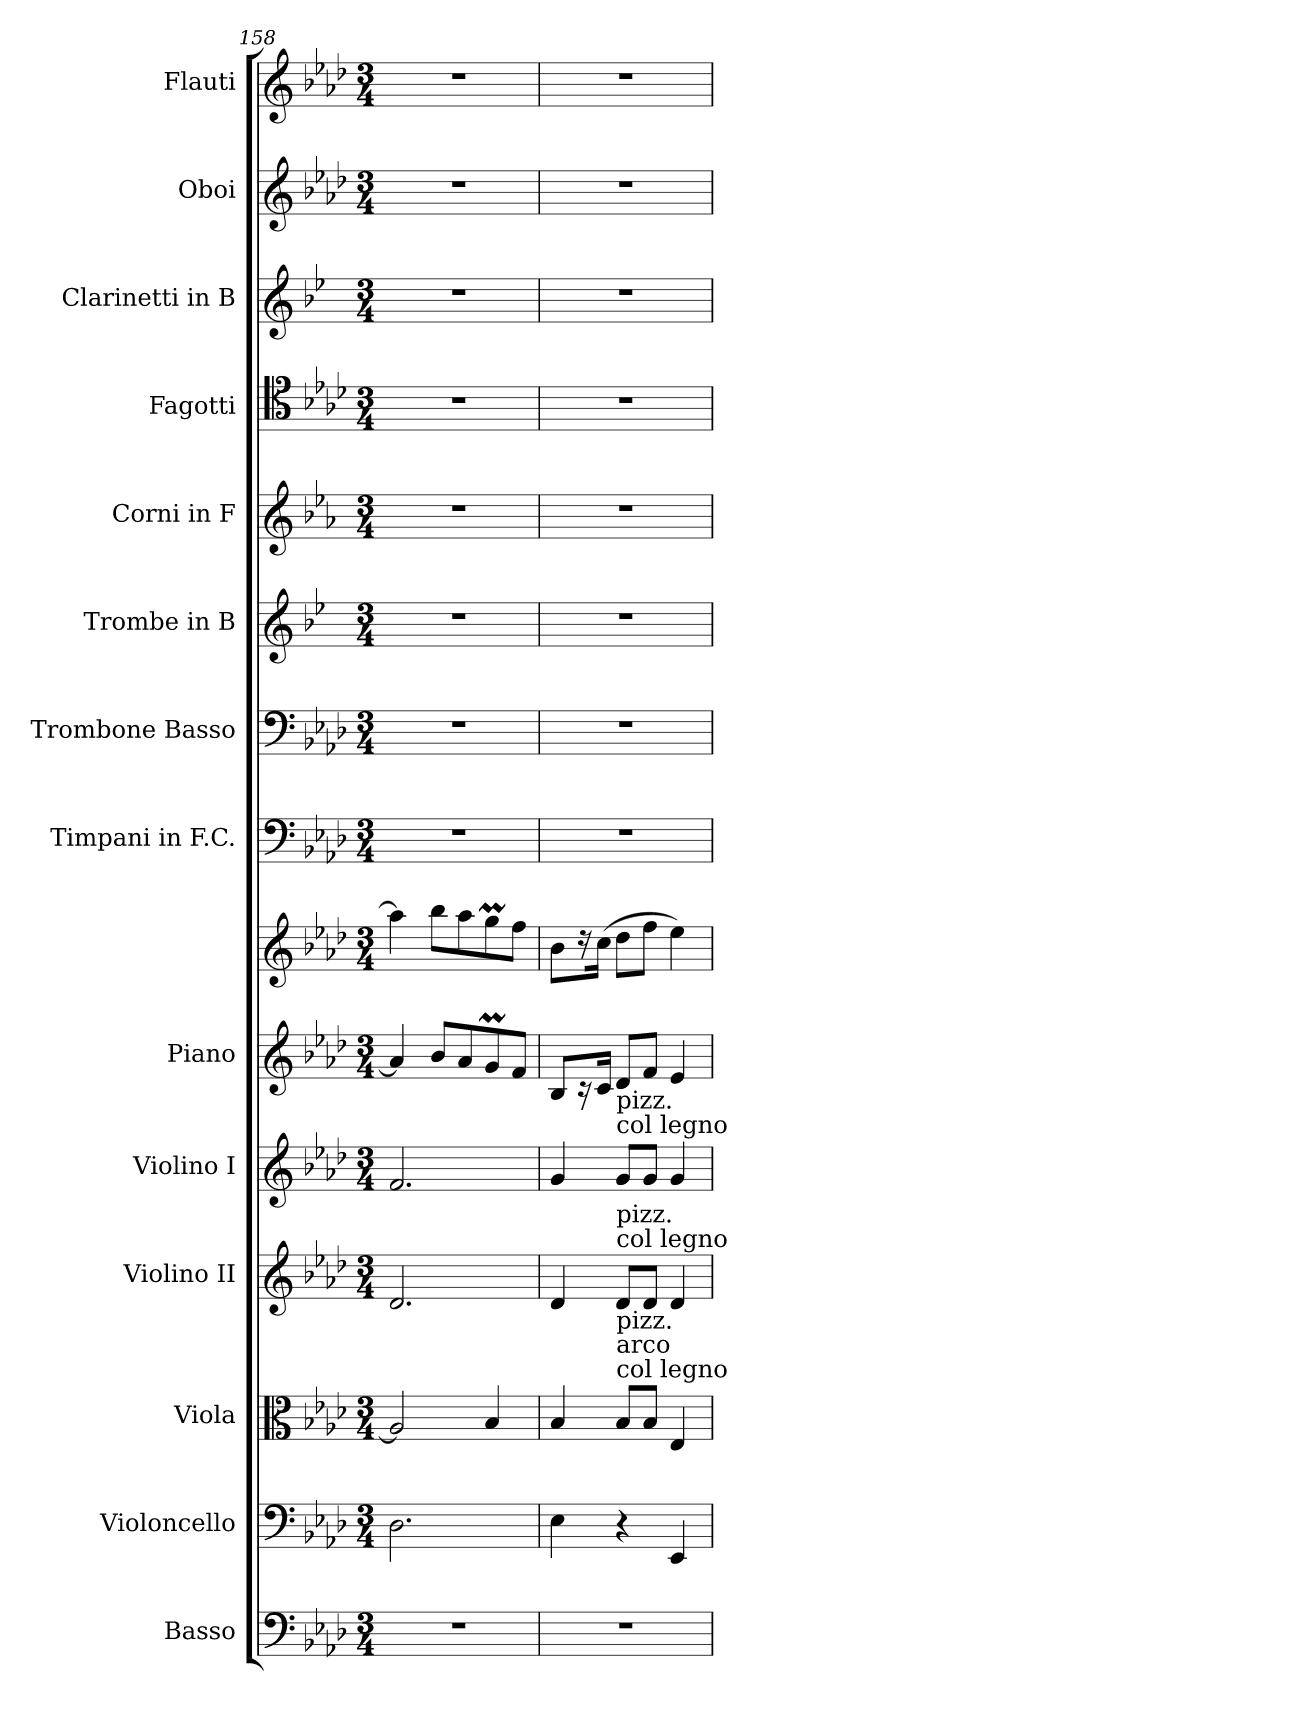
**kern	**kern	**kern	**kern	**kern	**kern	**kern	**kern	**kern	**kern	**kern	**kern	**kern	**kern	**kern
*part14	*part13	*part12	*part11	*part10	*part9	*part9	*part8	*part7	*part6	*part5	*part4	*part3	*part2	*part1
*staff15	*staff14	*staff13	*staff12	*staff11	*staff10	*staff9	*staff8	*staff7	*staff6	*staff5	*staff4	*staff3	*staff2	*staff1
*I"Basso	*I"Violoncello	*I"Viola	*I"Violino II	*I"Violino I	*I"Piano	*	*I"Timpani in F.C.	*I"Trombone Basso	*I"Trombe in B	*I"Corni in F	*I"Fagotti	*I"Clarinetti in B	*I"Oboi	*I"Flauti
*	*	*	*	*	*I'Pno.	*	*I'Timp.	*	*	*	*	*	*I'Ob.	*I'Fl.
*clefF4	*clefF4	*clefC3	*clefG2	*clefG2	*clefG2	*clefG2	*clefF4	*clefF4	*clefG2	*clefG2	*clefC4	*clefG2	*clefG2	*clefG2
*ITrd7c12	*	*	*	*	*	*	*	*	*ITrd1c2	*ITrd4c7	*	*ITrd1c2	*	*
*k[b-e-a-d-]	*k[b-e-a-d-]	*k[b-e-a-d-]	*k[b-e-a-d-]	*k[b-e-a-d-]	*k[b-e-a-d-]	*k[b-e-a-d-]	*k[b-e-a-d-]	*k[b-e-a-d-]	*k[b-e-a-d-]	*k[b-e-a-d-]	*k[b-e-a-d-]	*k[b-e-a-d-]	*k[b-e-a-d-]	*k[b-e-a-d-]
*M3/4	*M3/4	*M3/4	*M3/4	*M3/4	*M3/4	*M3/4	*M3/4	*M3/4	*M3/4	*M3/4	*M3/4	*M3/4	*M3/4	*M3/4
=158	=158	=158	=158	=158	=158	=158	=158	=158	=158	=158	=158	=158	=158	=158
2.r	2.D-\	2A-/]	2.d-/	2.f/	4a-/]	4aa-\]	2.r	2.r	2.r	2.r	2.r	2.r	2.r	2.r
.	.	.	.	.	8b-/L	8bb-\L	.	.	.	.	.	.	.	.
.	.	.	.	.	8a-/	8aa-\	.	.	.	.	.	.	.	.
.	.	4B-/	.	.	8gm/	8ggm\	.	.	.	.	.	.	.	.
.	.	.	.	.	8f/J	8ff\J	.	.	.	.	.	.	.	.
=159	=159	=159	=159	=159	=159	=159	=159	=159	=159	=159	=159	=159	=159	=159
2.r	4E-\	4B-/	4d-/	4g/	8B-/L	8b-\L	2.r	2.r	2.r	2.r	2.r	2.r	2.r	2.r
.	.	.	.	.	16rc	16rdd	.	.	.	.	.	.	.	.
.	.	.	.	.	16c/Jk	(>16cc\Jk	.	.	.	.	.	.	.	.
!	!	!	!	!LO:TX:a:t=col legno	!	!	!	!	!	!	!	!	!	!
!	!	!	!	!LO:TX:a:t=pizz.	!	!	!	!	!	!	!	!	!	!
!	!	!	!LO:TX:a:t=col legno	!	!	!	!	!	!	!	!	!	!	!
!	!	!	!LO:TX:a:t=pizz.	!	!	!	!	!	!	!	!	!	!	!
!	!	!LO:TX:a:t=col legno	!	!	!	!	!	!	!	!	!	!	!	!
!	!	!LO:TX:a:t=arco	!	!	!	!	!	!	!	!	!	!	!	!
!	!	!LO:TX:a:t=pizz.	!	!	!	!	!	!	!	!	!	!	!	!
.	4r	8B-/L	8d-/L	8g/L	8d-/L	8dd-\L	.	.	.	.	.	.	.	.
.	.	8B-/J	8d-/J	8g/J	8f/J	8ff\J	.	.	.	.	.	.	.	.
.	4EE-/	4E-/	4d-/	4g/	4e-/	4ee-\)	.	.	.	.	.	.	.	.
=	=	=	=	=	=	=	=	=	=	=	=	=	=	=
*-	*-	*-	*-	*-	*-	*-	*-	*-	*-	*-	*-	*-	*-	*-
